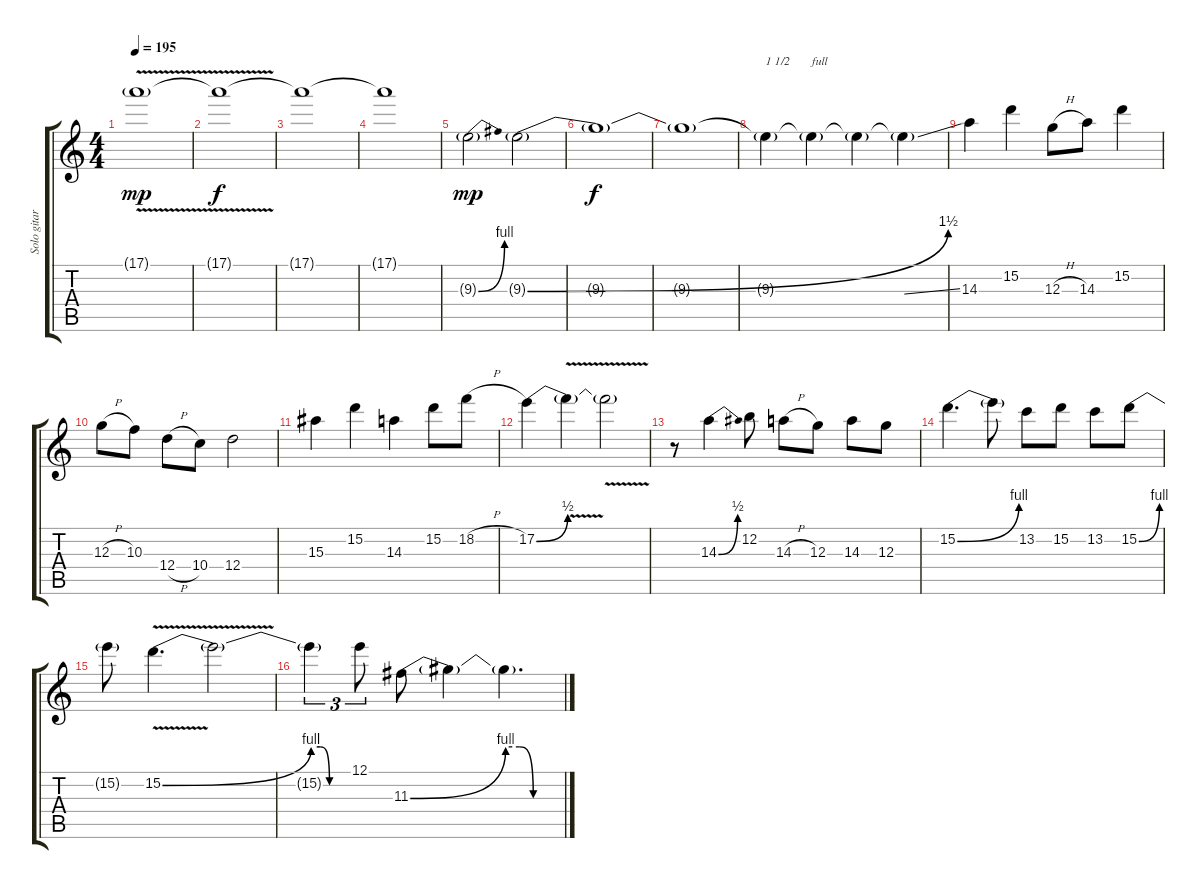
\track ("Solo gitar " "Solo gitar") {instrument overdrivenguitar}
\staff {score tabs}
\tuning (E4 B3 G3 D3 A2 E2) {hide}
\ts (4 4)
\tempo 195
\clef g2
\ks c
17.1{v g}.1{dy mp} |
17.1{t}.1{dy f} |
17.1{t}.1 |
17.1{t}.1 |
9.3{be (bend 0 0 60 4) g}.2{dy mp} 9.3{be (bend 0 0 60 6) g}.2 |
9.3{t}.1{dy f} |
9.3{t}.1 |
9.3{t}.4{txt "1 1/2"} 9.3{t}.4{txt "full"} 9.3{t}.4 9.3{ss t}.4 |
14.3.4 15.2.4 12.3{h}.8 14.3.8 15.2.4 |
12.3{h}.8 10.3.8 12.4{h}.8 10.4.8 12.4.2 |
15.3.4 15.2.4 14.3.4 15.2.8 18.2{h}.8 |
17.2{be (bend 0 0 60 2)}.4 17.2{v t}.4 17.2{v t}.2 |
r.8 14.3{be (bend 0 0 60 2)}.4 12.2.8 14.3{h}.8 12.3.8 14.3.8 12.3.8 |
15.2{be (bend 0 0 60 4)}.4{d} 15.2{t}.8 13.2.8 15.2.8 13.2.8 15.2{be (bend 0 0 60 4)}.8 |
15.2{t}.8 15.2{be (bend 0 0 60 4) v}.4{d} 15.2{t}.2 |
15.2{be (custom 0 4 15 4 30 0 60 0) t}.4{tu (3 2)} 12.1.8{tu (3 2)} 11.3{be (bend 0 0 60 4)}.8 11.3{t}.4 11.3{be (custom 0 4 15 4 30 0 60 0) t}.4{d}
